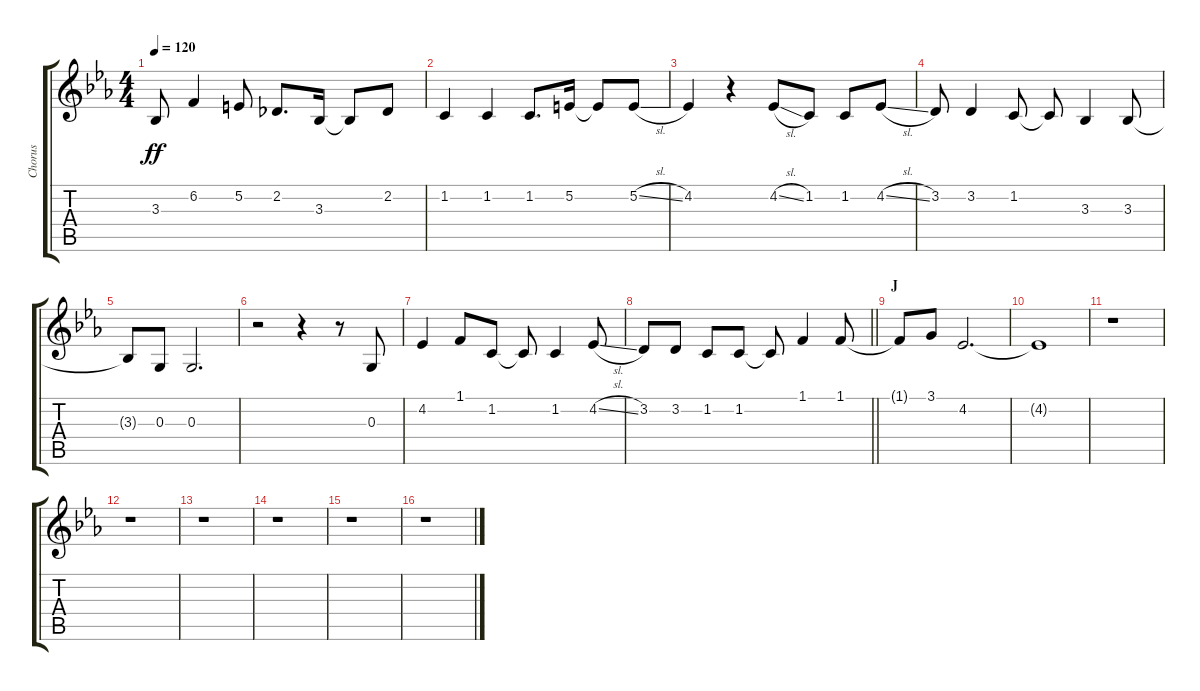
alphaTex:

\track ("Chorus" "Chorus") {instrument voiceoohs}
\staff {score tabs}
\tuning (E4 B3 G3 D3 A2 E2) {hide}
\ts (4 4)
\tempo 120
\clef g2
\ks eb
3.3{t}.8{dy ff} 6.2.4 5.2.8 2.2.8{d} 3.3.16 3.3{t}.8 2.2.8 |
1.2.4 1.2.4 1.2.8{d} 5.2.16 5.2{t}.8 5.2{sl}.8 |
4.2.4 r.4 4.2{sl}.8 1.2.8 1.2.8 4.2{sl}.8 |
3.2.8 3.2.4 1.2.8 1.2{t}.8 3.3.4 3.3.8 |
3.3{t}.8 0.3.8 0.3.2{d} |
r.2 r.4 r.8 0.3.8 |
4.2.4 1.1.8 1.2.8 1.2{t}.8 1.2.4 4.2{sl}.8 |
\barLineRight lightlight
3.2.8 3.2.8 1.2.8 1.2.8 1.2{t}.8 1.1.4 1.1.8 |
\section ("" "J")
1.1{t}.8 3.1.8 4.2.2{d} |
4.2{t}.1 |
r.1 |
r.1 |
r.1 |
r.1 |
r.1 |
r.1
